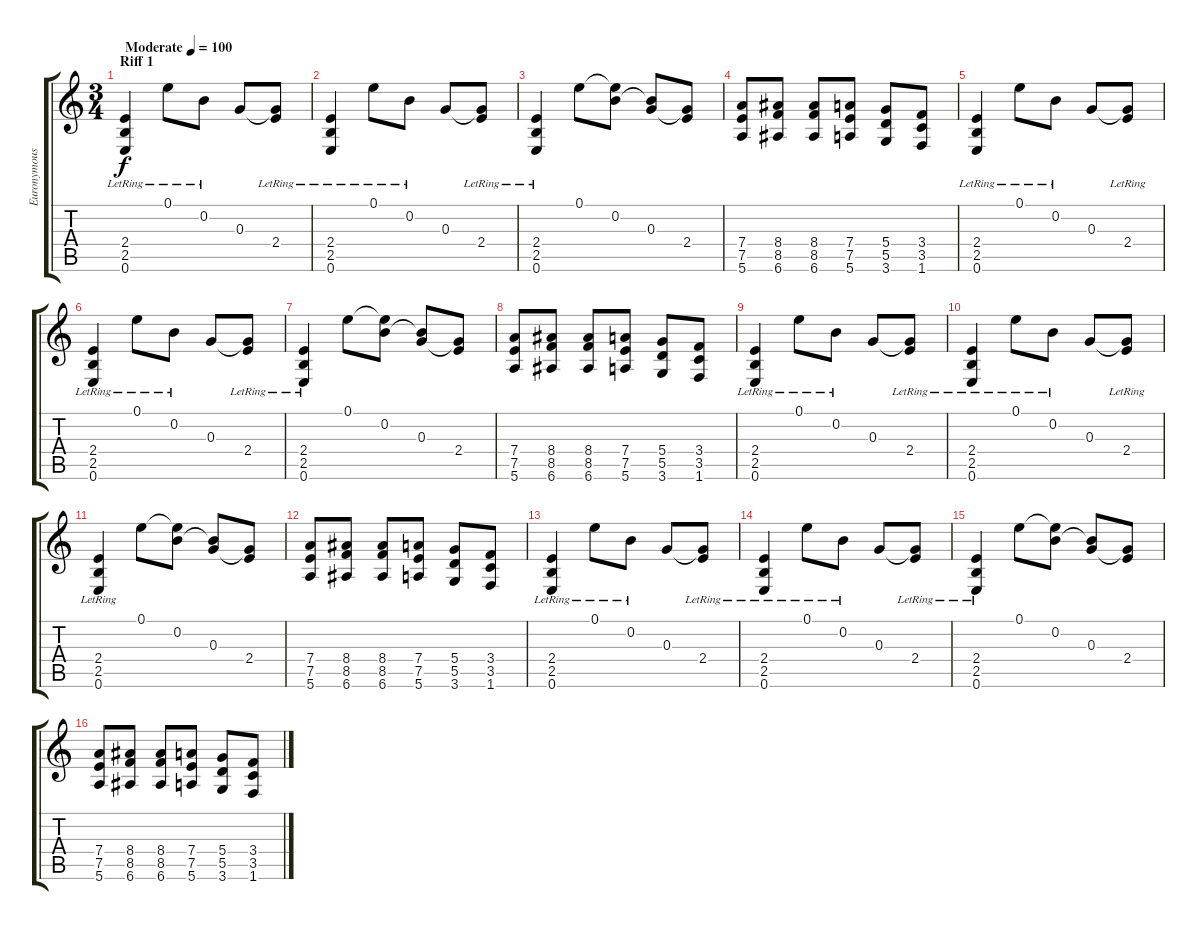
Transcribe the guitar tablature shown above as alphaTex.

\track ("Euronymous" "Euronymous") {instrument distortionguitar}
\staff {score tabs}
\tuning (E4 B3 G3 D3 A2 E2) {hide}
\ts (3 4)
\section ("" "Riff 1")
\tempo (100 "Moderate")
\clef g2
\ks c
(2.4{lr} 2.5{lr} 0.6{lr}).4{dy f instrument distortionguitar} 0.1{lr}.8 0.2{lr}.8 0.3.8 (0.3{t} 2.4{lr}).8 |
(2.4{lr} 2.5{lr} 0.6{lr}).4 0.1{lr}.8 0.2{lr}.8 0.3.8 (0.3{t} 2.4{lr}).8 |
(2.4{lr} 2.5{lr} 0.6{lr}).4 0.1.8 (0.1{t} 0.2).8 (0.2{t} 0.3).8 (0.3{t} 2.4).8 |
(7.4 7.5 5.6).8 (8.4 8.5 6.6).8 (8.4 8.5 6.6).8 (7.4 7.5 5.6).8 (5.4 5.5 3.6).8 (3.4 3.5 1.6).8 |
(2.4{lr} 2.5{lr} 0.6{lr}).4 0.1{lr}.8 0.2{lr}.8 0.3.8 (0.3{t} 2.4{lr}).8 |
(2.4{lr} 2.5{lr} 0.6{lr}).4 0.1{lr}.8 0.2{lr}.8 0.3.8 (0.3{t} 2.4{lr}).8 |
(2.4{lr} 2.5{lr} 0.6{lr}).4 0.1.8 (0.1{t} 0.2).8 (0.2{t} 0.3).8 (0.3{t} 2.4).8 |
(7.4 7.5 5.6).8 (8.4 8.5 6.6).8 (8.4 8.5 6.6).8 (7.4 7.5 5.6).8 (5.4 5.5 3.6).8 (3.4 3.5 1.6).8 |
(2.4{lr} 2.5{lr} 0.6{lr}).4 0.1{lr}.8 0.2{lr}.8 0.3.8 (0.3{t} 2.4{lr}).8 |
(2.4{lr} 2.5{lr} 0.6{lr}).4 0.1{lr}.8 0.2{lr}.8 0.3.8 (0.3{t} 2.4{lr}).8 |
(2.4{lr} 2.5{lr} 0.6{lr}).4 0.1.8 (0.1{t} 0.2).8 (0.2{t} 0.3).8 (0.3{t} 2.4).8 |
(7.4 7.5 5.6).8 (8.4 8.5 6.6).8 (8.4 8.5 6.6).8 (7.4 7.5 5.6).8 (5.4 5.5 3.6).8 (3.4 3.5 1.6).8 |
(2.4{lr} 2.5{lr} 0.6{lr}).4 0.1{lr}.8 0.2{lr}.8 0.3.8 (0.3{t} 2.4{lr}).8 |
(2.4{lr} 2.5{lr} 0.6{lr}).4 0.1{lr}.8 0.2{lr}.8 0.3.8 (0.3{t} 2.4{lr}).8 |
(2.4{lr} 2.5{lr} 0.6{lr}).4 0.1.8 (0.1{t} 0.2).8 (0.2{t} 0.3).8 (0.3{t} 2.4).8 |
(7.4 7.5 5.6).8 (8.4 8.5 6.6).8 (8.4 8.5 6.6).8 (7.4 7.5 5.6).8 (5.4 5.5 3.6).8 (3.4 3.5 1.6).8
